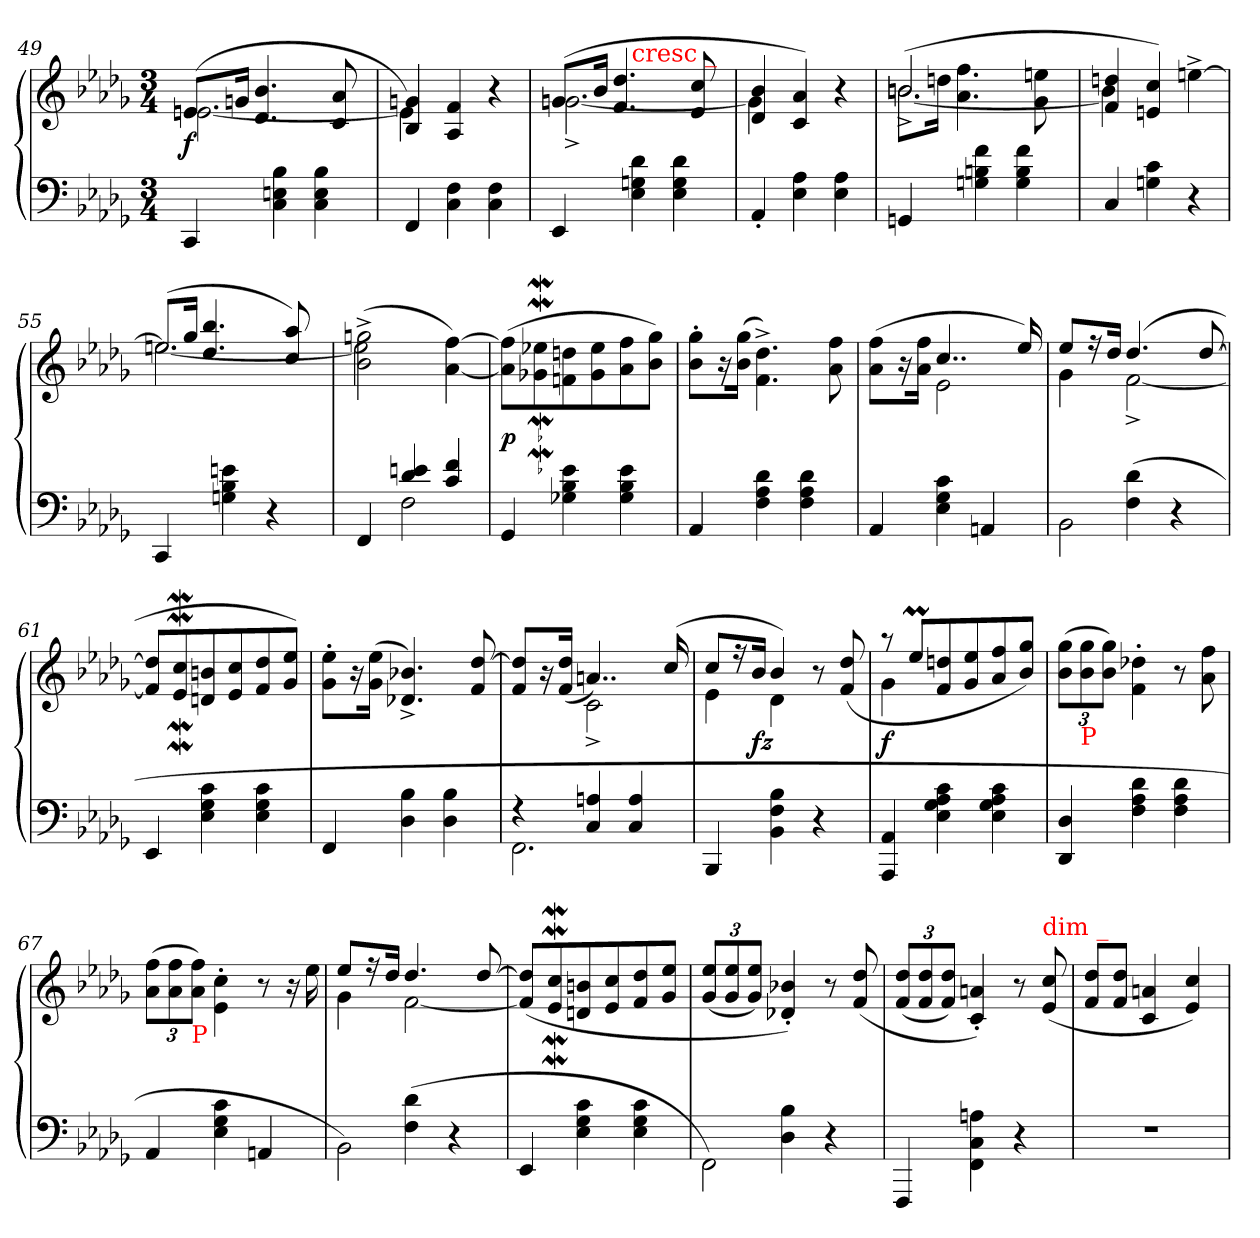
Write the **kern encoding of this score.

**kern	**kern	**dynam
*part1	*part1	*part1
*staff2	*staff1	*staff1/2
*clefF4	*clefG2	*
*k[b-e-a-d-g-]	*k[b-e-a-d-g-]	*
*D-:	*D-:	*
*M3/4	*M3/4	*
=49	=49	=49
!	!LO:N:vis=2.	!
*	*^	*
4CC	(>8en	[2.en	f
.	16gnJJ	.	.
.	4.b- 4.d-	.	.
4B- 4En 4C	.	.	.
4B- 4E 4C	.	.	.
.	8a- 8c	.	.
.	16ryy	.	.
=50	=50	=50	=50
4FF	4gn 4B-	4en])	.
4F 4C	(<4f 4A-)	2ryy	.
4F 4C	4r	.	.
*	*v	*v	*
=51	=51	=51
!	!LO:N:vis=2.	!
*	*^	*
*	*	*^	*
4EE-	(>8gn	[2.gn^	4ryy	.
.	16b-JJ	.	.	.
.	4.dd- 4.f	.	.	.
!	!	!	!LO:TX:a:color=red:t=cresc _	!
4d- 4Gn 4E-	.	.	2ryy	.
4d- 4G 4E-	.	.	.	.
.	8cc 8e-	.	.	.
.	16ryy	.	.	.
*	*	*v	*v	*
=52	=52	=52	=52
4AA-'	4b- 4d-	4gn]	.
4A- 4E-	4a- 4c)	2ryy	.
4A- 4E-	4r	.	.
=53	=53	=53	=53
!	!LO:N:vis=2.	!	!
4GGn	(>8bn\	[2.bn^>/	.
.	16ddnJJ	.	.
.	4.ff\ 4.a-\	.	.
4f 4Bn 4Gn	.	.	.
4f 4B 4G	.	.	.
.	8een\ 8g-\	.	.
.	16ryy	.	.
=54	=54	=54	=54
4C/	4ddn 4f	4bn]	.
4c 4Gn	4cc 4en)	4ryy	.
4r	4ryy	[4een^	.
=55	=55	=55	=55
!	!LO:N:vis=2.	!	!
4CC	(>8een	2.een_	.
.	16gg-JJ	.	.
.	4.bb- 4.dd-	.	.
4en 4B- 4Gn	.	.	.
4r	.	.	.
.	8aa- 8cc)	.	.
.	16ryy	.	.
=56	=56	=56	=56
*^	*	*	*
4FF	4ryy	(>2ggn^<\ 2b-^<\	2een]	.
4en 4d-	2F	.	.	.
4f 4c	.	[4ff [4a-)	4ryy	.
*v	*v	*	*	*
*	*v	*v	*
=57	=57	=57
4GG-	(>8ff] 8a-]L	p
.	8ee-XW 8g-XW	.
4e- 4B- 4G-X	8ddn 8f	.
.	8ee- 8g-	.
4e- 4B- 4G-	8ff 8a-	.
.	8gg- 8b-J)	.
=58	=58	=58
4AA-	8gg-' 8b-'L	.
.	16r	.
.	(>16gg- 16b-Jk	.
4d- 4A- 4F	4.dd-^<\ 4.f^<\)	.
4d- 4A- 4F	.	.
.	8ff 8a-	.
=59	=59	=59
*	*^	*
4AA-	(>8ff 8a-L	4ryy	.
.	16r	.	.
.	16ff 16a-Jk	.	.
4c 4G- 4E-	4..cc	2e-	.
4AAn	.	.	.
.	16ee-)	.	.
=60	=60	=60	=60
*^	*	*	*
4ryy	2BB-)	8ee-L	4g-	.
.	.	16r	.	.
.	.	16dd-Jk	.	.
(>4d-\ 4F\	.	(>4.dd-	[2f^	.
4r	4ryy	.	.	.
.	.	[8dd-	.	.
*v	*v	*	*	*
*	*v	*v	*
=61	=61	=61
4EE-	8dd-] 8f]L	.
.	8ccW 8e-W	.
4c 4G- 4E-	8bn 8dn	.
.	8cc 8e-	.
4c 4G- 4E-	8dd- 8f	.
.	8ee- 8g-J)	.
=62	=62	=62
4FF	8ee-'\ 8g-'\L	.
.	16r	.
.	(>16ee- 16g-Jk	.
4B- 4D-	4.b-X^ 4.d-X^)	.
4B- 4D-	.	.
.	[8dd- 8f	.
=63	=63	=63
*^	*^	*
4r	2.FF	8dd-]/ 8f/L	4ryy	.
.	.	16r	.	.
.	.	(>16dd- 16fJk	.	.
4An 4C	.	4..an)	2c^	.
4A 4C	.	.	.	.
.	.	(>16cc	.	.
*v	*v	*	*	*
=64	=64	=64	=64
4BBB-	8ccL	4e-	.
.	16r	.	.
.	16b-Jk	.	fz
4B- 4F 4BB-	4b-)	4d-	.
4r	8r	4ryy	.
.	(>8dd- 8f	.	.
=65	=65	=65	=65
4AA- 4AAA-	8raa	4g-	f
.	8ee-ML	.	.
4c 4A- 4G- 4E-	8ddn 8f	2ryy	.
.	8ee- 8g-	.	.
4c 4A- 4G- 4E-	8ff 8a-	.	.
.	8gg- 8b-J)	.	.
*	*v	*v	*
=66	=66	=66
*	*Xbrackettup	*
4D- 4DD-	(12gg- 12b-L	.
!	!LO:TX:b:color=red:t=P	!
.	12gg- 12b-	.
.	12gg- 12b-J)	.
4d- 4A- 4F	4dd-X'\ 4f'\	.
4d- 4A- 4F	8r	.
.	8ff 8a-	.
=67	=67	=67
4AA-	(>12ff 12a-L	.
.	12ff 12a-	.
!	!LO:TX:b:color=red:t=P	!
.	12ff 12a-J)	.
4c 4G- 4E-	4cc'\ 4e-'\	.
4AAn	8r	.
.	16r	.
.	16ee-	.
=68	=68	=68
*^	*^	*
4ryy	2BB-\)	8ee-L	4g-	.
.	.	16r	.	.
.	.	16dd-Jk	.	.
(>4d-\ 4F\	.	4.dd-	[2f	.
4r	4ryy	.	.	.
.	.	[8dd-	.	.
*v	*v	*	*	*
*	*v	*v	*
=69	=69	=69
4EE-	(<8dd-] 8f]L	.
.	8ccW 8e-W	.
4c 4G- 4E-	8bn 8dn	.
.	8cc 8e-	.
4c 4G- 4E-	8dd- 8f	.
.	8ee- 8g-J	.
=70	=70	=70
*^	*	*
4ryy	2FF\)	(>12ee-/ 12g-/L	.
.	.	12ee- 12g-	.
.	.	12ee- 12g-J)	.
(>4B-\ 4D-\	.	4b-X'> 4d-X'>)	.
4r	4ryy	8r	.
.	.	(<8dd- 8f	.
*v	*v	*	*
=71	=71	=71
4FFF	(>12dd- 12fL	.
.	12dd- 12f	.
.	12dd- 12fJ)	.
4An\ 4C\ 4FF\	4an'> 4c'>)	.
4r	8r	.
!	!LO:TX:a:color=red:t=dim _	!
.	(<8cc 8e-	.
=72	=72	=72
2.r	8dd- 8fL	.
.	8dd- 8fJ	.
.	4an 4c	.
.	4cc 4e-)	.
=	=	=
*-	*-	*-
